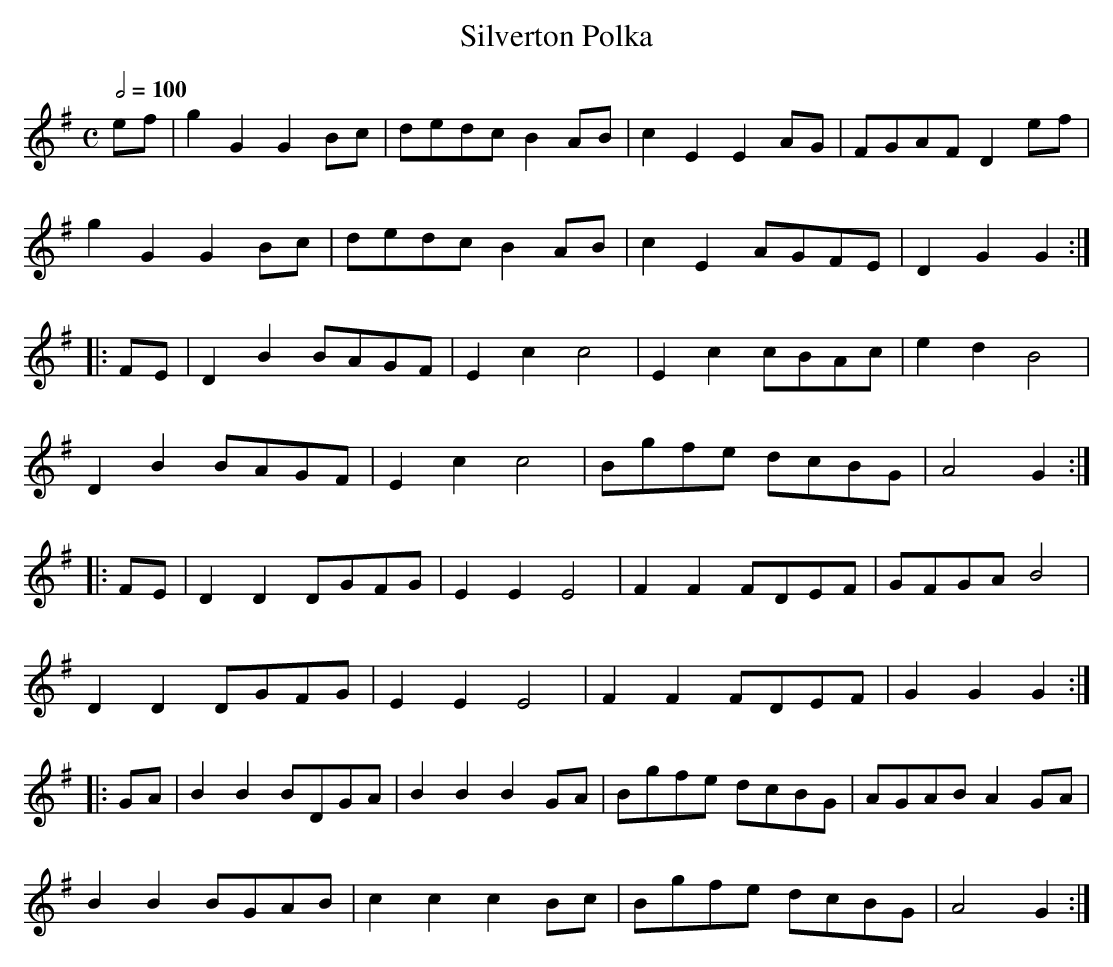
X:1
T:Silverton Polka
M:C
L:1/8
Q:1/2=100
K:G
ef|g2G2 G2Bc|dedc B2AB|c2E2 E2AG|FGAF D2ef|
g2G2 G2Bc|dedc B2AB|c2E2 AGFE|D2G2 G2:|
|:FE|D2B2 BAGF|E2c2 c4|E2c2 cBAc|e2d2 B4|
D2B2 BAGF|E2c2 c4|Bgfe dcBG|A4 G2:|
|:FE|D2D2 DGFG|E2E2 E4|F2F2 FDEF|GFGA B4|
D2D2 DGFG|E2E2 E4|F2F2 FDEF|G2G2 G2:|
|:GA|B2B2 BDGA|B2B2 B2GA|Bgfe dcBG|AGAB A2GA|
B2B2 BGAB|c2c2 c2Bc|Bgfe dcBG|A4 G2:|
